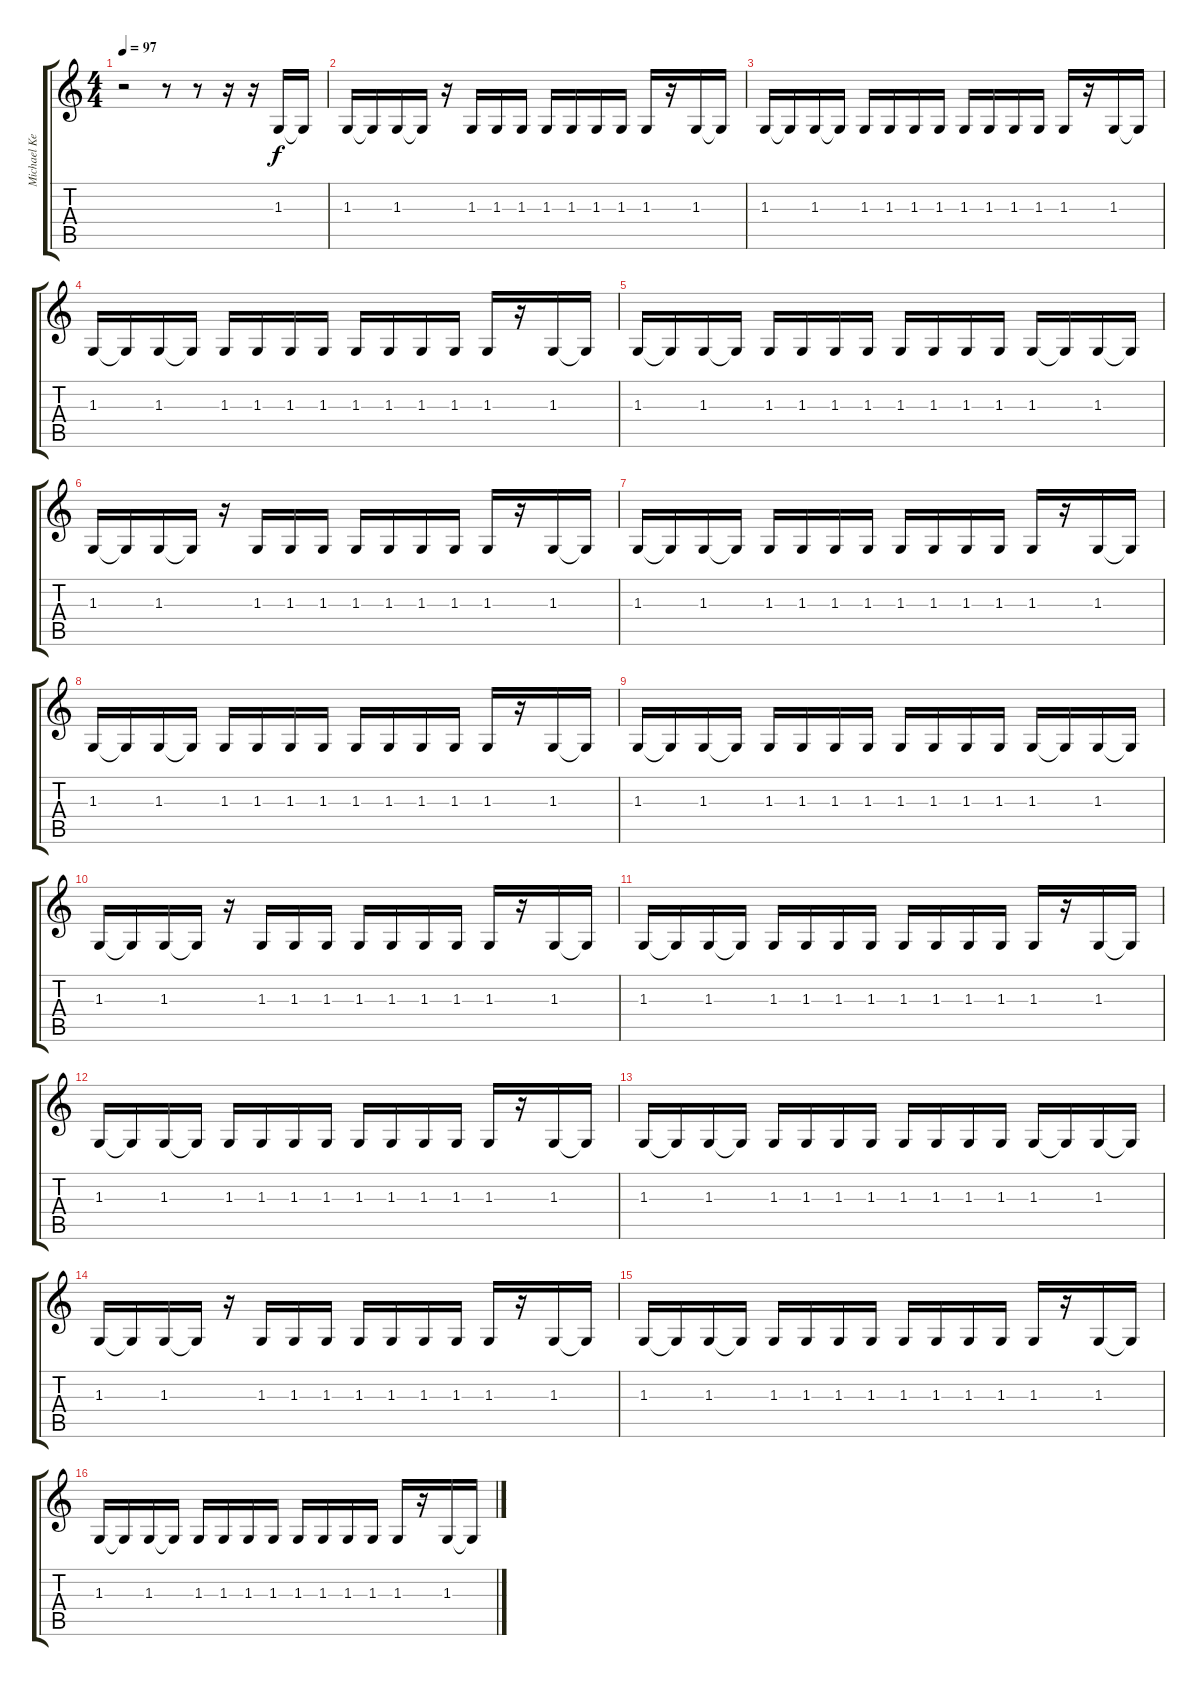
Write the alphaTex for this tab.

\track ("Michael Kenji Shinoda " "Michael Ke") {instrument englishhorn}
\staff {score tabs}
\tuning (Eb4 Bb3 Gb3 Db3 Ab2 Db2) {hide}
\ts (4 4)
\tempo 97
\clef g2
\ks c
r.2{dy f} r.8 r.8 r.16 r.16 1.3.16 1.3{t}.16 |
1.3.16 1.3{t}.16 1.3.16 1.3{t}.16 r.16 1.3.16 1.3.16 1.3.16 1.3.16 1.3.16 1.3.16 1.3.16 1.3.16 r.16 1.3.16 1.3{t}.16 |
1.3.16 1.3{t}.16 1.3.16 1.3{t}.16 1.3.16 1.3.16 1.3.16 1.3.16 1.3.16 1.3.16 1.3.16 1.3.16 1.3.16 r.16 1.3.16 1.3{t}.16 |
1.3.16 1.3{t}.16 1.3.16 1.3{t}.16 1.3.16 1.3.16 1.3.16 1.3.16 1.3.16 1.3.16 1.3.16 1.3.16 1.3.16 r.16 1.3.16 1.3{t}.16 |
1.3.16 1.3{t}.16 1.3.16 1.3{t}.16 1.3.16 1.3.16 1.3.16 1.3.16 1.3.16 1.3.16 1.3.16 1.3.16 1.3.16 1.3{t}.16 1.3.16 1.3{t}.16 |
1.3.16 1.3{t}.16 1.3.16 1.3{t}.16 r.16 1.3.16 1.3.16 1.3.16 1.3.16 1.3.16 1.3.16 1.3.16 1.3.16 r.16 1.3.16 1.3{t}.16 |
1.3.16 1.3{t}.16 1.3.16 1.3{t}.16 1.3.16 1.3.16 1.3.16 1.3.16 1.3.16 1.3.16 1.3.16 1.3.16 1.3.16 r.16 1.3.16 1.3{t}.16 |
1.3.16 1.3{t}.16 1.3.16 1.3{t}.16 1.3.16 1.3.16 1.3.16 1.3.16 1.3.16 1.3.16 1.3.16 1.3.16 1.3.16 r.16 1.3.16 1.3{t}.16 |
1.3.16 1.3{t}.16 1.3.16 1.3{t}.16 1.3.16 1.3.16 1.3.16 1.3.16 1.3.16 1.3.16 1.3.16 1.3.16 1.3.16 1.3{t}.16 1.3.16 1.3{t}.16 |
1.3.16 1.3{t}.16 1.3.16 1.3{t}.16 r.16 1.3.16 1.3.16 1.3.16 1.3.16 1.3.16 1.3.16 1.3.16 1.3.16 r.16 1.3.16 1.3{t}.16 |
1.3.16 1.3{t}.16 1.3.16 1.3{t}.16 1.3.16 1.3.16 1.3.16 1.3.16 1.3.16 1.3.16 1.3.16 1.3.16 1.3.16 r.16 1.3.16 1.3{t}.16 |
1.3.16 1.3{t}.16 1.3.16 1.3{t}.16 1.3.16 1.3.16 1.3.16 1.3.16 1.3.16 1.3.16 1.3.16 1.3.16 1.3.16 r.16 1.3.16 1.3{t}.16 |
1.3.16 1.3{t}.16 1.3.16 1.3{t}.16 1.3.16 1.3.16 1.3.16 1.3.16 1.3.16 1.3.16 1.3.16 1.3.16 1.3.16 1.3{t}.16 1.3.16 1.3{t}.16 |
1.3.16 1.3{t}.16 1.3.16 1.3{t}.16 r.16 1.3.16 1.3.16 1.3.16 1.3.16 1.3.16 1.3.16 1.3.16 1.3.16 r.16 1.3.16 1.3{t}.16 |
1.3.16 1.3{t}.16 1.3.16 1.3{t}.16 1.3.16 1.3.16 1.3.16 1.3.16 1.3.16 1.3.16 1.3.16 1.3.16 1.3.16 r.16 1.3.16 1.3{t}.16 |
1.3.16 1.3{t}.16 1.3.16 1.3{t}.16 1.3.16 1.3.16 1.3.16 1.3.16 1.3.16 1.3.16 1.3.16 1.3.16 1.3.16 r.16 1.3.16 1.3{t}.16
